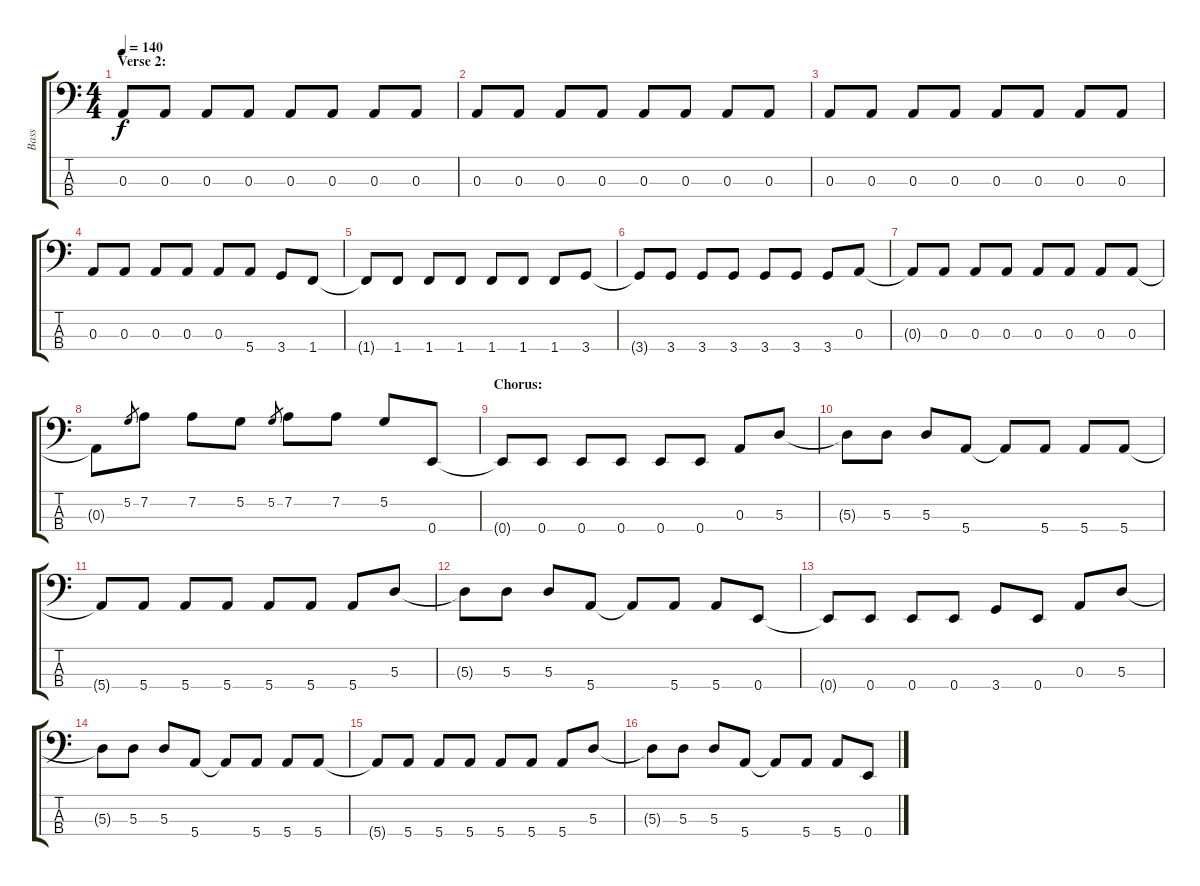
\track ("Bass" "Bass") {instrument electricbasspick}
\staff {score tabs}
\tuning (G2 D2 A1 E1) {hide}
\ts (4 4)
\section ("" "Verse 2:")
\tempo 140
\clef f4
\ks c
0.3{t}.8{dy f} 0.3.8 0.3.8 0.3.8 0.3.8 0.3.8 0.3.8 0.3.8 |
0.3.8 0.3.8 0.3.8 0.3.8 0.3.8 0.3.8 0.3.8 0.3.8 |
0.3.8 0.3.8 0.3.8 0.3.8 0.3.8 0.3.8 0.3.8 0.3.8 |
0.3.8 0.3.8 0.3.8 0.3.8 0.3.8 5.4.8 3.4.8 1.4.8 |
1.4{t}.8 1.4.8 1.4.8 1.4.8 1.4.8 1.4.8 1.4.8 3.4.8 |
3.4{t}.8 3.4.8 3.4.8 3.4.8 3.4.8 3.4.8 3.4.8 0.3.8 |
0.3{t}.8 0.3.8 0.3.8 0.3.8 0.3.8 0.3.8 0.3.8 0.3.8 |
0.3{t}.8 5.2.8{gr} 7.2.8 7.2.8 5.2.8 5.2.8{gr} 7.2.8 7.2.8 5.2.8 0.4.8 |
\section ("" "Chorus:")
0.4{t}.8 0.4.8 0.4.8 0.4.8 0.4.8 0.4.8 0.3.8 5.3.8 |
5.3{t}.8 5.3.8 5.3.8 5.4.8 5.4{t}.8 5.4.8 5.4.8 5.4.8 |
5.4{t}.8 5.4.8 5.4.8 5.4.8 5.4.8 5.4.8 5.4.8 5.3.8 |
5.3{t}.8 5.3.8 5.3.8 5.4.8 5.4{t}.8 5.4.8 5.4.8 0.4.8 |
0.4{t}.8 0.4.8 0.4.8 0.4.8 3.4.8 0.4.8 0.3.8 5.3.8 |
5.3{t}.8 5.3.8 5.3.8 5.4.8 5.4{t}.8 5.4.8 5.4.8 5.4.8 |
5.4{t}.8 5.4.8 5.4.8 5.4.8 5.4.8 5.4.8 5.4.8 5.3.8 |
5.3{t}.8 5.3.8 5.3.8 5.4.8 5.4{t}.8 5.4.8 5.4.8 0.4.8
